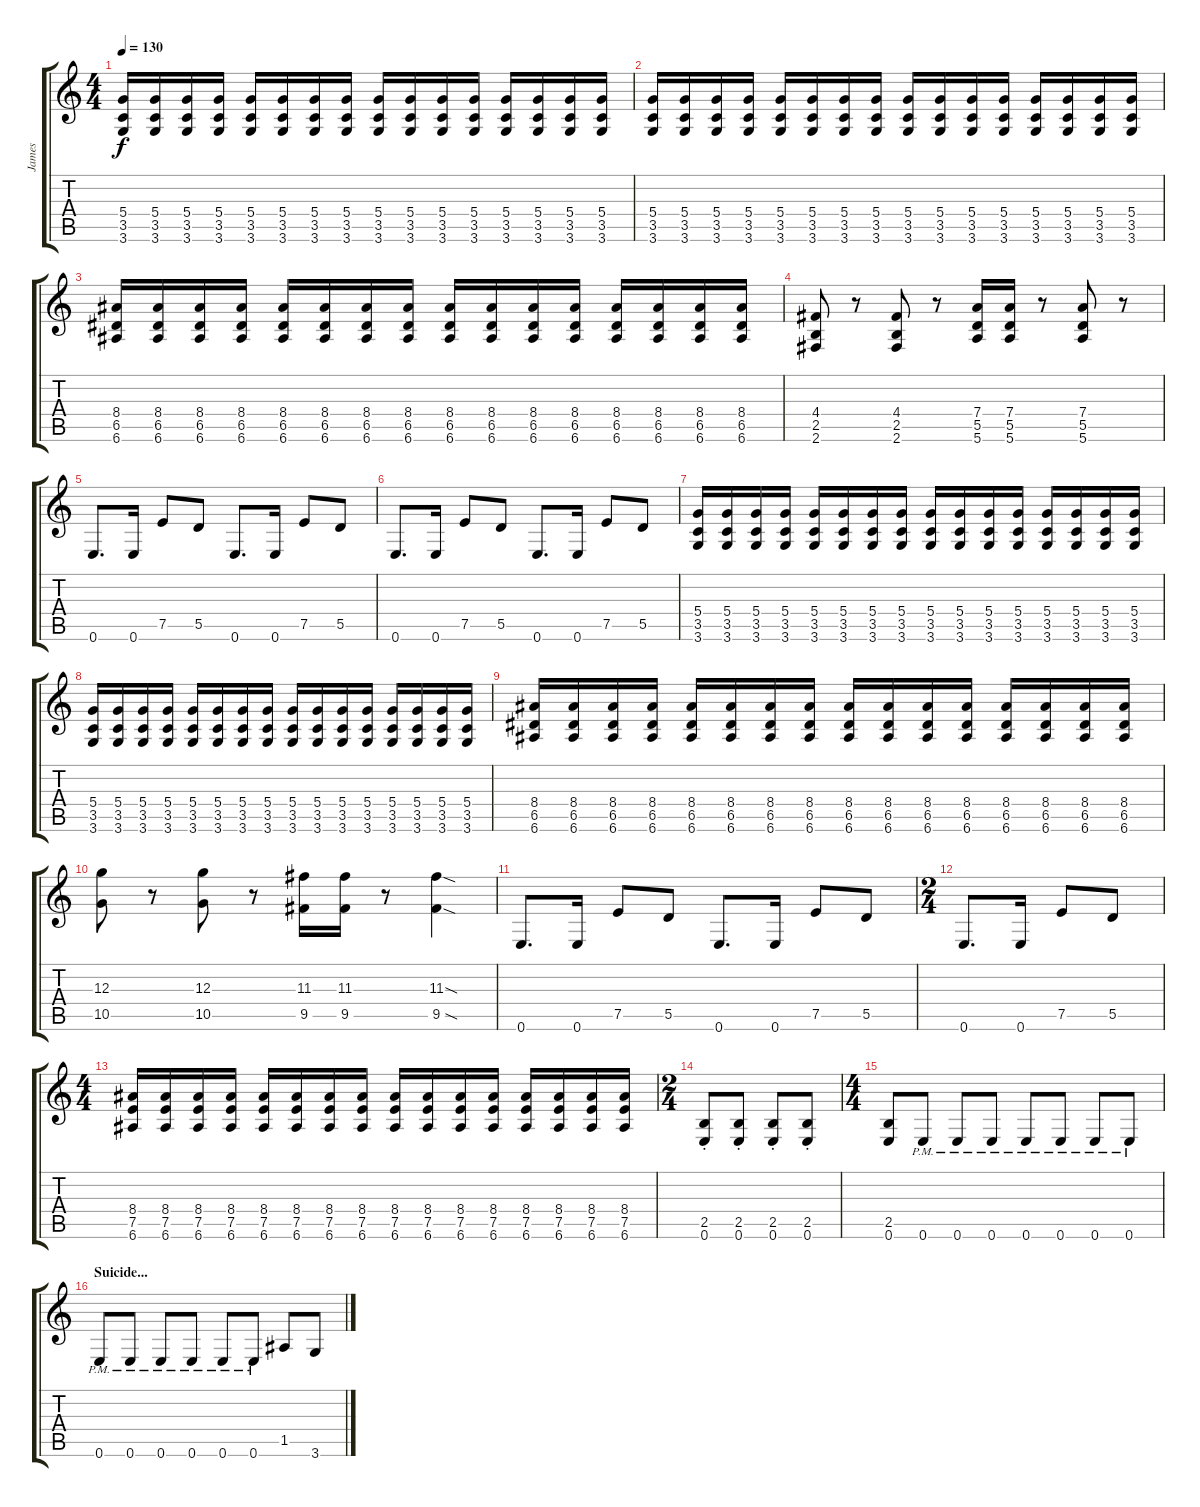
\track ("James" "James") {instrument distortionguitar}
\staff {score tabs}
\tuning (E4 B3 G3 D3 A2 E2) {hide}
\ts (4 4)
\section ("" "")
\tempo 130
\clef g2
\ks c
(5.4 3.5 3.6).16{dy f} (5.4 3.5 3.6).16 (5.4 3.5 3.6).16 (5.4 3.5 3.6).16 (5.4 3.5 3.6).16 (5.4 3.5 3.6).16 (5.4 3.5 3.6).16 (5.4 3.5 3.6).16 (5.4 3.5 3.6).16 (5.4 3.5 3.6).16 (5.4 3.5 3.6).16 (5.4 3.5 3.6).16 (5.4 3.5 3.6).16 (5.4 3.5 3.6).16 (5.4 3.5 3.6).16 (5.4 3.5 3.6).16 |
(5.4 3.5 3.6).16 (5.4 3.5 3.6).16 (5.4 3.5 3.6).16 (5.4 3.5 3.6).16 (5.4 3.5 3.6).16 (5.4 3.5 3.6).16 (5.4 3.5 3.6).16 (5.4 3.5 3.6).16 (5.4 3.5 3.6).16 (5.4 3.5 3.6).16 (5.4 3.5 3.6).16 (5.4 3.5 3.6).16 (5.4 3.5 3.6).16 (5.4 3.5 3.6).16 (5.4 3.5 3.6).16 (5.4 3.5 3.6).16 |
(8.4 6.5 6.6).16 (8.4 6.5 6.6).16 (8.4 6.5 6.6).16 (8.4 6.5 6.6).16 (8.4 6.5 6.6).16 (8.4 6.5 6.6).16 (8.4 6.5 6.6).16 (8.4 6.5 6.6).16 (8.4 6.5 6.6).16 (8.4 6.5 6.6).16 (8.4 6.5 6.6).16 (8.4 6.5 6.6).16 (8.4 6.5 6.6).16 (8.4 6.5 6.6).16 (8.4 6.5 6.6).16 (8.4 6.5 6.6).16 |
(4.4 2.5 2.6).8 r.8 (4.4 2.5 2.6).8 r.8 (7.4 5.5 5.6).16 (7.4 5.5 5.6).16 r.8 (7.4 5.5 5.6).8 r.8 |
\section ("" "")
0.6.8{d} 0.6.16 7.5.8 5.5.8 0.6.8{d} 0.6.16 7.5.8 5.5.8 |
0.6.8{d} 0.6.16 7.5.8 5.5.8 0.6.8{d} 0.6.16 7.5.8 5.5.8 |
(5.4 3.5 3.6).16 (5.4 3.5 3.6).16 (5.4 3.5 3.6).16 (5.4 3.5 3.6).16 (5.4 3.5 3.6).16 (5.4 3.5 3.6).16 (5.4 3.5 3.6).16 (5.4 3.5 3.6).16 (5.4 3.5 3.6).16 (5.4 3.5 3.6).16 (5.4 3.5 3.6).16 (5.4 3.5 3.6).16 (5.4 3.5 3.6).16 (5.4 3.5 3.6).16 (5.4 3.5 3.6).16 (5.4 3.5 3.6).16 |
(5.4 3.5 3.6).16 (5.4 3.5 3.6).16 (5.4 3.5 3.6).16 (5.4 3.5 3.6).16 (5.4 3.5 3.6).16 (5.4 3.5 3.6).16 (5.4 3.5 3.6).16 (5.4 3.5 3.6).16 (5.4 3.5 3.6).16 (5.4 3.5 3.6).16 (5.4 3.5 3.6).16 (5.4 3.5 3.6).16 (5.4 3.5 3.6).16 (5.4 3.5 3.6).16 (5.4 3.5 3.6).16 (5.4 3.5 3.6).16 |
(8.4 6.5 6.6).16 (8.4 6.5 6.6).16 (8.4 6.5 6.6).16 (8.4 6.5 6.6).16 (8.4 6.5 6.6).16 (8.4 6.5 6.6).16 (8.4 6.5 6.6).16 (8.4 6.5 6.6).16 (8.4 6.5 6.6).16 (8.4 6.5 6.6).16 (8.4 6.5 6.6).16 (8.4 6.5 6.6).16 (8.4 6.5 6.6).16 (8.4 6.5 6.6).16 (8.4 6.5 6.6).16 (8.4 6.5 6.6).16 |
(12.3 10.5).8 r.8 (12.3 10.5).8 r.8 (11.3 9.5).16 (11.3 9.5).16 r.8 (11.3{sod} 9.5{sod}).4 |
\section ("" "")
0.6.8{d} 0.6.16 7.5.8 5.5.8 0.6.8{d} 0.6.16 7.5.8 5.5.8 |
\ts (2 4)
0.6.8{d} 0.6.16 7.5.8 5.5.8 |
\ts (4 4)
(8.4 7.5 6.6).16 (8.4 7.5 6.6).16 (8.4 7.5 6.6).16 (8.4 7.5 6.6).16 (8.4 7.5 6.6).16 (8.4 7.5 6.6).16 (8.4 7.5 6.6).16 (8.4 7.5 6.6).16 (8.4 7.5 6.6).16 (8.4 7.5 6.6).16 (8.4 7.5 6.6).16 (8.4 7.5 6.6).16 (8.4 7.5 6.6).16 (8.4 7.5 6.6).16 (8.4 7.5 6.6).16 (8.4 7.5 6.6).16 |
\ts (2 4)
(2.5{st} 0.6{st}).8 (2.5{st} 0.6{st}).8 (2.5{st} 0.6{st}).8 (2.5{st} 0.6{st}).8 |
\ts (4 4)
(2.5 0.6).8 0.6{pm}.8 0.6{pm}.8 0.6{pm}.8 0.6{pm}.8 0.6{pm}.8 0.6{pm}.8 0.6{pm}.8 |
\section ("" "Suicide...")
0.6{pm}.8 0.6{pm}.8 0.6{pm}.8 0.6{pm}.8 0.6{pm}.8 0.6{pm}.8 1.5.8 3.6.8
